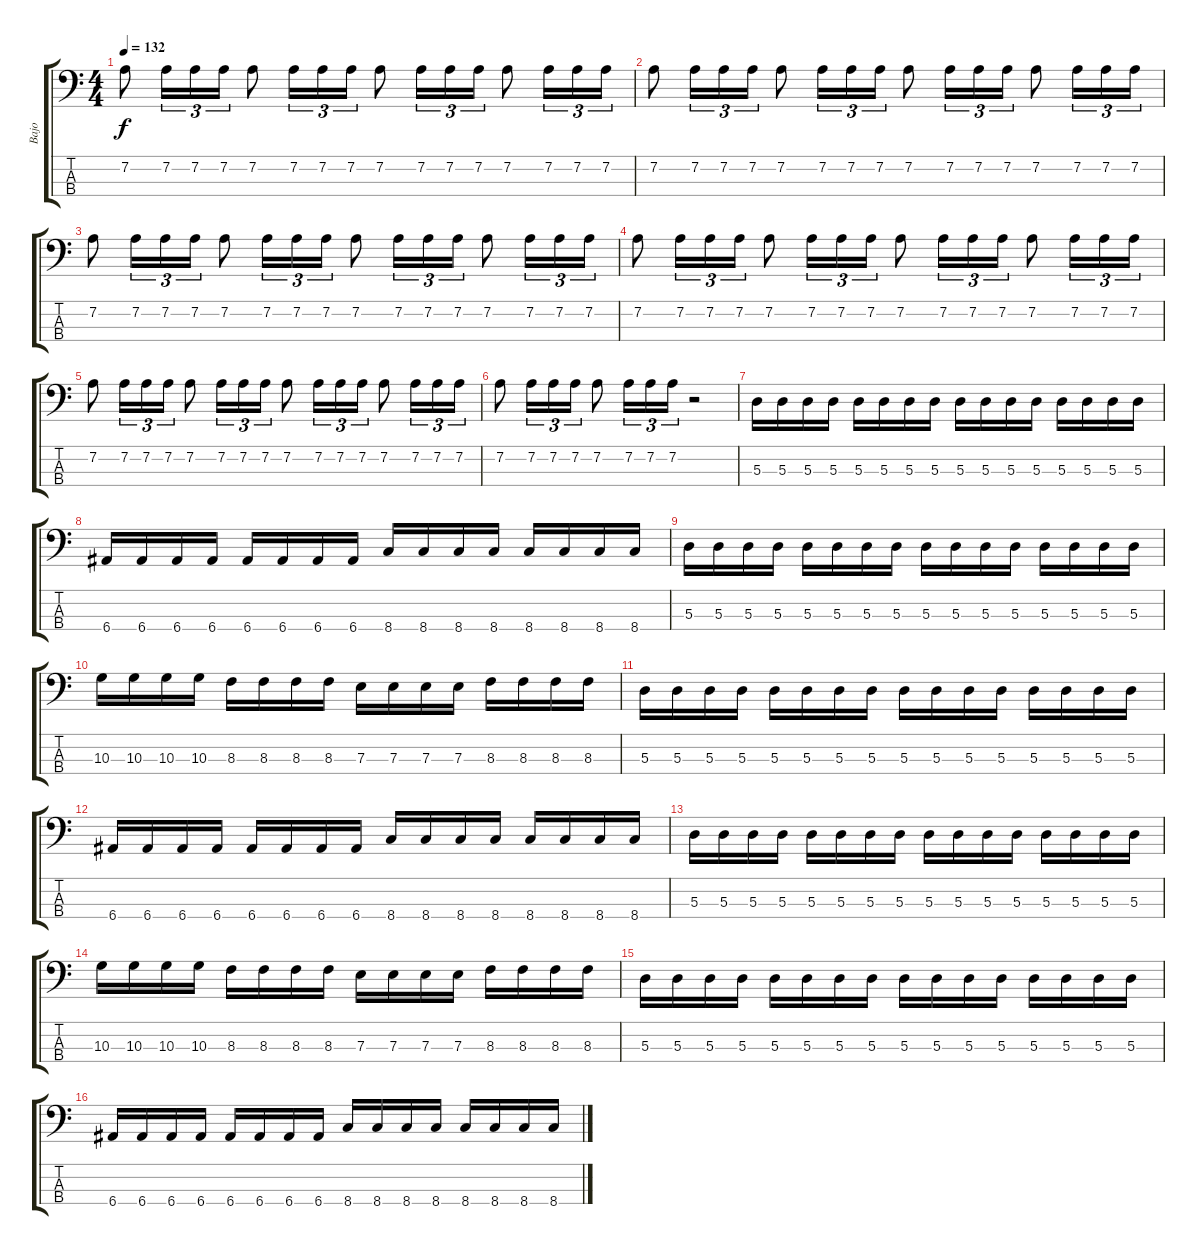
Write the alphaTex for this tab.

\track ("Bajo" "Bajo") {instrument electricbasspick}
\staff {score tabs}
\tuning (G2 D2 A1 E1) {hide}
\ts (4 4)
\tempo 132
\clef f4
\ks c
7.2.8{dy f} 7.2.16{tu (3 2)} 7.2.16{tu (3 2)} 7.2.16{tu (3 2)} 7.2.8 7.2.16{tu (3 2)} 7.2.16{tu (3 2)} 7.2.16{tu (3 2)} 7.2.8 7.2.16{tu (3 2)} 7.2.16{tu (3 2)} 7.2.16{tu (3 2)} 7.2.8 7.2.16{tu (3 2)} 7.2.16{tu (3 2)} 7.2.16{tu (3 2)} |
7.2.8 7.2.16{tu (3 2)} 7.2.16{tu (3 2)} 7.2.16{tu (3 2)} 7.2.8 7.2.16{tu (3 2)} 7.2.16{tu (3 2)} 7.2.16{tu (3 2)} 7.2.8 7.2.16{tu (3 2)} 7.2.16{tu (3 2)} 7.2.16{tu (3 2)} 7.2.8 7.2.16{tu (3 2)} 7.2.16{tu (3 2)} 7.2.16{tu (3 2)} |
7.2.8 7.2.16{tu (3 2)} 7.2.16{tu (3 2)} 7.2.16{tu (3 2)} 7.2.8 7.2.16{tu (3 2)} 7.2.16{tu (3 2)} 7.2.16{tu (3 2)} 7.2.8 7.2.16{tu (3 2)} 7.2.16{tu (3 2)} 7.2.16{tu (3 2)} 7.2.8 7.2.16{tu (3 2)} 7.2.16{tu (3 2)} 7.2.16{tu (3 2)} |
7.2.8 7.2.16{tu (3 2)} 7.2.16{tu (3 2)} 7.2.16{tu (3 2)} 7.2.8 7.2.16{tu (3 2)} 7.2.16{tu (3 2)} 7.2.16{tu (3 2)} 7.2.8 7.2.16{tu (3 2)} 7.2.16{tu (3 2)} 7.2.16{tu (3 2)} 7.2.8 7.2.16{tu (3 2)} 7.2.16{tu (3 2)} 7.2.16{tu (3 2)} |
7.2.8 7.2.16{tu (3 2)} 7.2.16{tu (3 2)} 7.2.16{tu (3 2)} 7.2.8 7.2.16{tu (3 2)} 7.2.16{tu (3 2)} 7.2.16{tu (3 2)} 7.2.8 7.2.16{tu (3 2)} 7.2.16{tu (3 2)} 7.2.16{tu (3 2)} 7.2.8 7.2.16{tu (3 2)} 7.2.16{tu (3 2)} 7.2.16{tu (3 2)} |
7.2.8 7.2.16{tu (3 2)} 7.2.16{tu (3 2)} 7.2.16{tu (3 2)} 7.2.8 7.2.16{tu (3 2)} 7.2.16{tu (3 2)} 7.2.16{tu (3 2)} r.2 |
5.3.16 5.3.16 5.3.16 5.3.16 5.3.16 5.3.16 5.3.16 5.3.16 5.3.16 5.3.16 5.3.16 5.3.16 5.3.16 5.3.16 5.3.16 5.3.16 |
6.4.16 6.4.16 6.4.16 6.4.16 6.4.16 6.4.16 6.4.16 6.4.16 8.4.16 8.4.16 8.4.16 8.4.16 8.4.16 8.4.16 8.4.16 8.4.16 |
5.3.16 5.3.16 5.3.16 5.3.16 5.3.16 5.3.16 5.3.16 5.3.16 5.3.16 5.3.16 5.3.16 5.3.16 5.3.16 5.3.16 5.3.16 5.3.16 |
10.3.16 10.3.16 10.3.16 10.3.16 8.3.16 8.3.16 8.3.16 8.3.16 7.3.16 7.3.16 7.3.16 7.3.16 8.3.16 8.3.16 8.3.16 8.3.16 |
5.3.16 5.3.16 5.3.16 5.3.16 5.3.16 5.3.16 5.3.16 5.3.16 5.3.16 5.3.16 5.3.16 5.3.16 5.3.16 5.3.16 5.3.16 5.3.16 |
6.4.16 6.4.16 6.4.16 6.4.16 6.4.16 6.4.16 6.4.16 6.4.16 8.4.16 8.4.16 8.4.16 8.4.16 8.4.16 8.4.16 8.4.16 8.4.16 |
5.3.16 5.3.16 5.3.16 5.3.16 5.3.16 5.3.16 5.3.16 5.3.16 5.3.16 5.3.16 5.3.16 5.3.16 5.3.16 5.3.16 5.3.16 5.3.16 |
10.3.16 10.3.16 10.3.16 10.3.16 8.3.16 8.3.16 8.3.16 8.3.16 7.3.16 7.3.16 7.3.16 7.3.16 8.3.16 8.3.16 8.3.16 8.3.16 |
5.3.16 5.3.16 5.3.16 5.3.16 5.3.16 5.3.16 5.3.16 5.3.16 5.3.16 5.3.16 5.3.16 5.3.16 5.3.16 5.3.16 5.3.16 5.3.16 |
6.4.16 6.4.16 6.4.16 6.4.16 6.4.16 6.4.16 6.4.16 6.4.16 8.4.16 8.4.16 8.4.16 8.4.16 8.4.16 8.4.16 8.4.16 8.4.16
